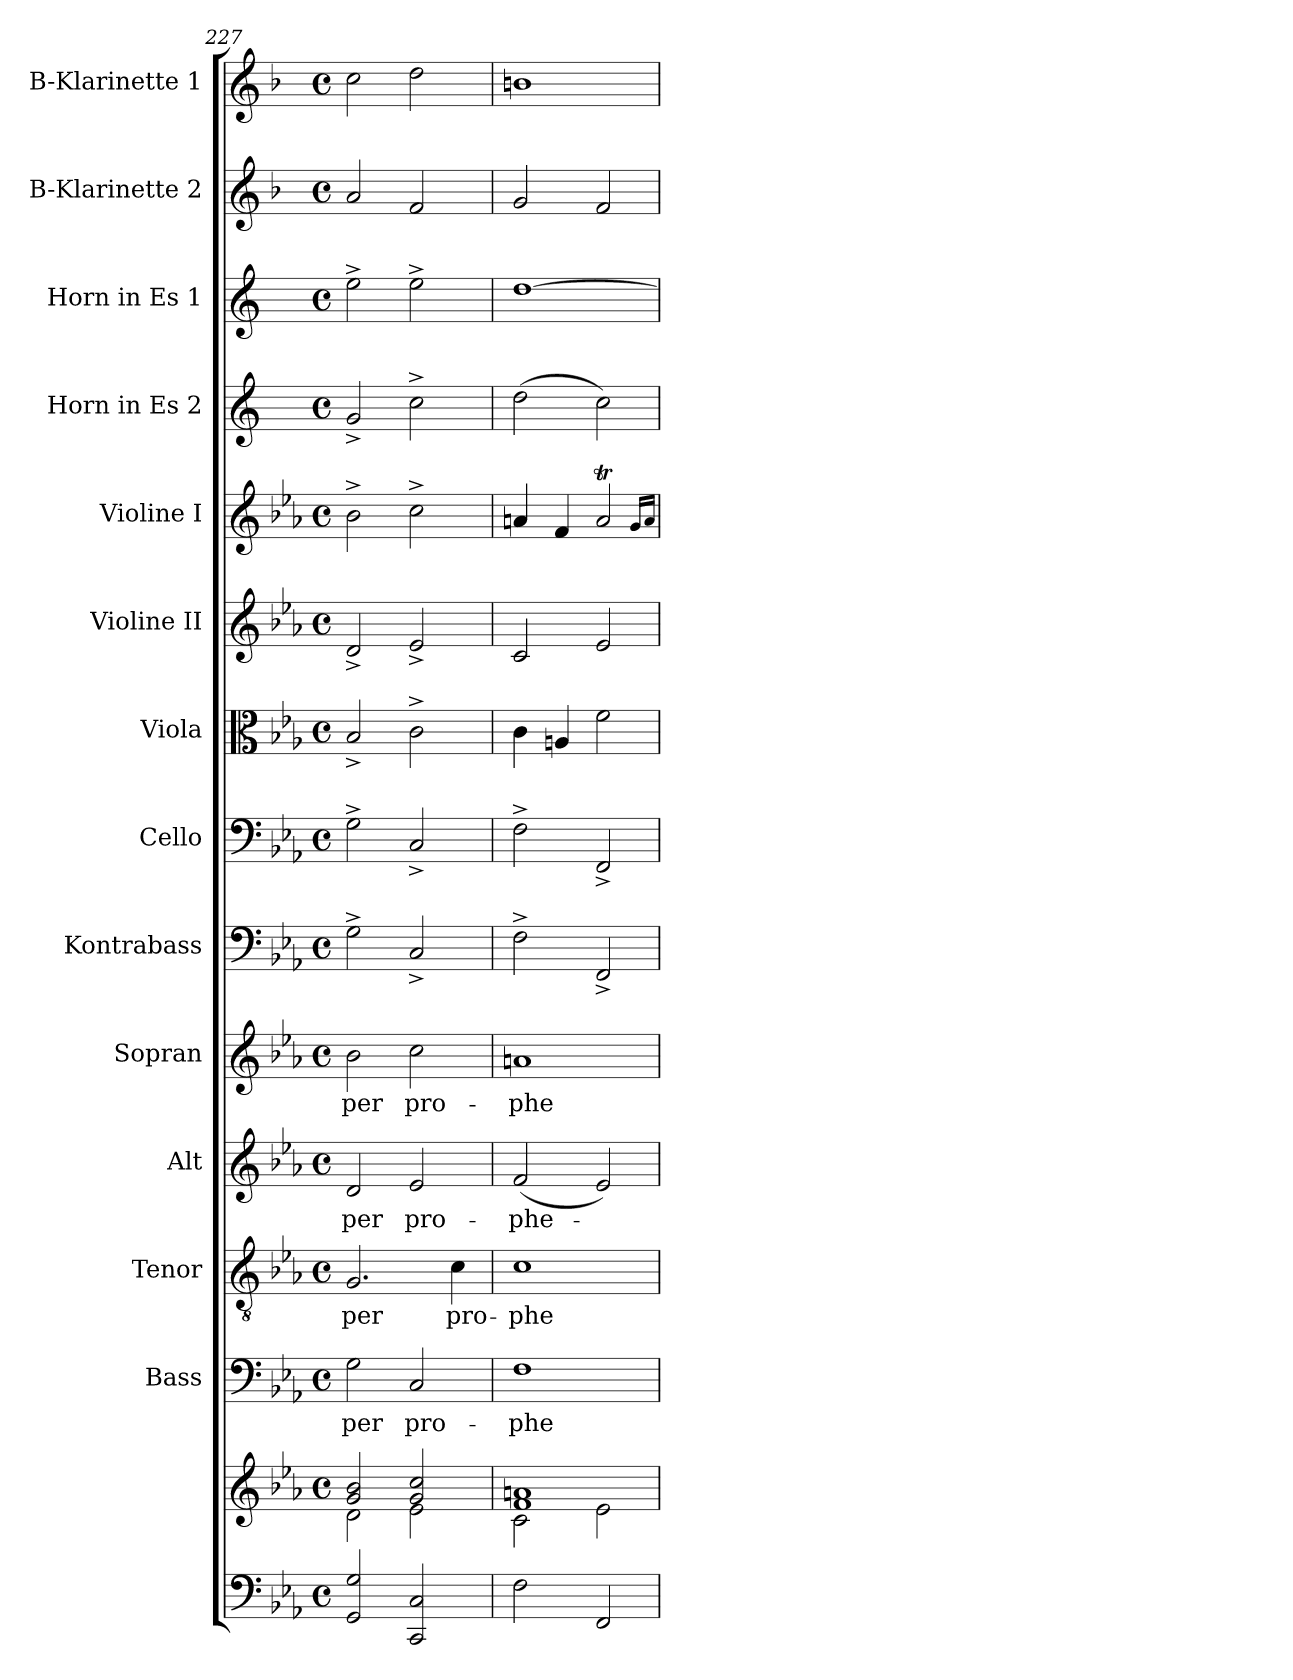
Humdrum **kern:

**kern	**kern	**kern	**text	**kern	**text	**kern	**text	**kern	**text	**kern	**kern	**kern	**kern	**kern	**kern	**kern	**kern	**kern
*part14	*part14	*part13	*part13	*part12	*part12	*part11	*part11	*part10	*part10	*part9	*part8	*part7	*part6	*part5	*part4	*part3	*part2	*part1
*staff15	*staff14	*staff13	*staff13	*staff12	*staff12	*staff11	*staff11	*staff10	*staff10	*staff9	*staff8	*staff7	*staff6	*staff5	*staff4	*staff3	*staff2	*staff1
*	*	*I"Bass	*	*I"Tenor	*	*I"Alt	*	*I"Sopran	*	*I"Kontrabass	*I"Cello	*I"Viola	*I"Violine II	*I"Violine I	*I"Horn in Es 2	*I"Horn in Es 1	*I"B-Klarinette 2	*I"B-Klarinette 1
*	*	*I'B.	*	*I'T.	*	*I'A.	*	*I'S.	*	*I'Kb.	*	*I'Vla.	*I'Vl. II	*I'Vl. I	*I'Hrn. 2	*I'Hrn. 1	*I'Kl. 2	*I'Kl. 1
*clefF4	*clefG2	*clefF4	*	*clefGv2	*	*clefG2	*	*clefG2	*	*clefF4	*clefF4	*clefC3	*clefG2	*clefG2	*clefG2	*clefG2	*clefG2	*clefG2
*	*	*	*	*	*	*	*	*	*	*ITrd7c12	*	*	*	*	*ITrd5c9	*ITrd5c9	*ITrd1c2	*ITrd1c2
*k[b-e-a-]	*k[b-e-a-]	*k[b-e-a-]	*	*k[b-e-a-]	*	*k[b-e-a-]	*	*k[b-e-a-]	*	*k[b-e-a-]	*k[b-e-a-]	*k[b-e-a-]	*k[b-e-a-]	*k[b-e-a-]	*k[b-e-a-]	*k[b-e-a-]	*k[b-e-a-]	*k[b-e-a-]
*E-:	*E-:	*E-:	*	*E-:	*	*E-:	*	*E-:	*	*E-:	*E-:	*E-:	*E-:	*E-:	*E-:	*E-:	*E-:	*E-:
*M4/4	*M4/4	*M4/4	*	*M4/4	*	*M4/4	*	*M4/4	*	*M4/4	*M4/4	*M4/4	*M4/4	*M4/4	*M4/4	*M4/4	*M4/4	*M4/4
*met(c)	*met(c)	*met(c)	*	*met(c)	*	*met(c)	*	*met(c)	*	*met(c)	*met(c)	*met(c)	*met(c)	*met(c)	*met(c)	*met(c)	*met(c)	*met(c)
=227	=227	=227	=227	=227	=227	=227	=227	=227	=227	=227	=227	=227	=227	=227	=227	=227	=227	=227
*	*^	*	*	*	*	*	*	*	*	*	*	*	*	*	*	*	*	*
!	!	!	!	!LO:LY:b	!	!LO:LY:b	!	!LO:LY:b	!	!LO:LY:b	!	!	!	!	!	!	!	!	!
2GG/ 2G/	2g/ 2b-/	2d\	2G\	per	2.G/	per	2d/	per	2b-\	per	2GG^>\	2G^>\	2B-^</	2d^</	2b-^>\	2B-^</	2g^>\	2g/	2b-\
!	!	!	!	!LO:LY:b	!	!	!	!LO:LY:b	!	!LO:LY:b	!	!	!	!	!	!	!	!	!
2CC/ 2C/	2g/ 2cc/	2e-\	2C/	pro-	.	.	2e-/	pro-	2cc\	pro-	2CC^</	2C^</	2c^>\	2e-^</	2cc^>\	2e-^>\	2g^>\	2e-/	2cc\
!	!	!	!	!	!	!LO:LY:b	!	!	!	!	!	!	!	!	!	!	!	!	!
.	.	.	.	.	4c\	pro-	.	.	.	.	.	.	.	.	.	.	.	.	.
!!LO:PB:g=z
=228	=228	=228	=228	=228	=228	=228	=228	=228	=228	=228	=228	=228	=228	=228	=228	=228	=228	=228	=228
!	!	!	!	!LO:LY:b	!	!LO:LY:b	!	!LO:LY:b	!	!LO:LY:b	!	!	!	!	!	!	!	!	!
2F\	1f 1an	2c\	1F	-phe-	1c	-phe-	(<2f/	-phe-	1an	-phe-	2FF^>\	2F^>\	4c\	2c/	4an/	(>2f\	[1f	2f/	1an
.	.	.	.	.	.	.	.	.	.	.	.	.	4An/	.	4f/	.	.	.	.
2FF/	.	2e-\	.	.	.	.	2e-/)	.	.	.	2FFF^</	2FF^</	2f\	2e-/	2at/	2e-\)	.	2e-/	.
*	*v	*v	*	*	*	*	*	*	*	*	*	*	*	*	*	*	*	*	*
.	.	.	.	.	.	.	.	.	.	.	.	.	.	16qg/LL	.	.	.	.
.	.	.	.	.	.	.	.	.	.	.	.	.	.	16qa/JJ	.	.	.	.
=	=	=	=	=	=	=	=	=	=	=	=	=	=	=	=	=	=	=
*-	*-	*-	*-	*-	*-	*-	*-	*-	*-	*-	*-	*-	*-	*-	*-	*-	*-	*-
